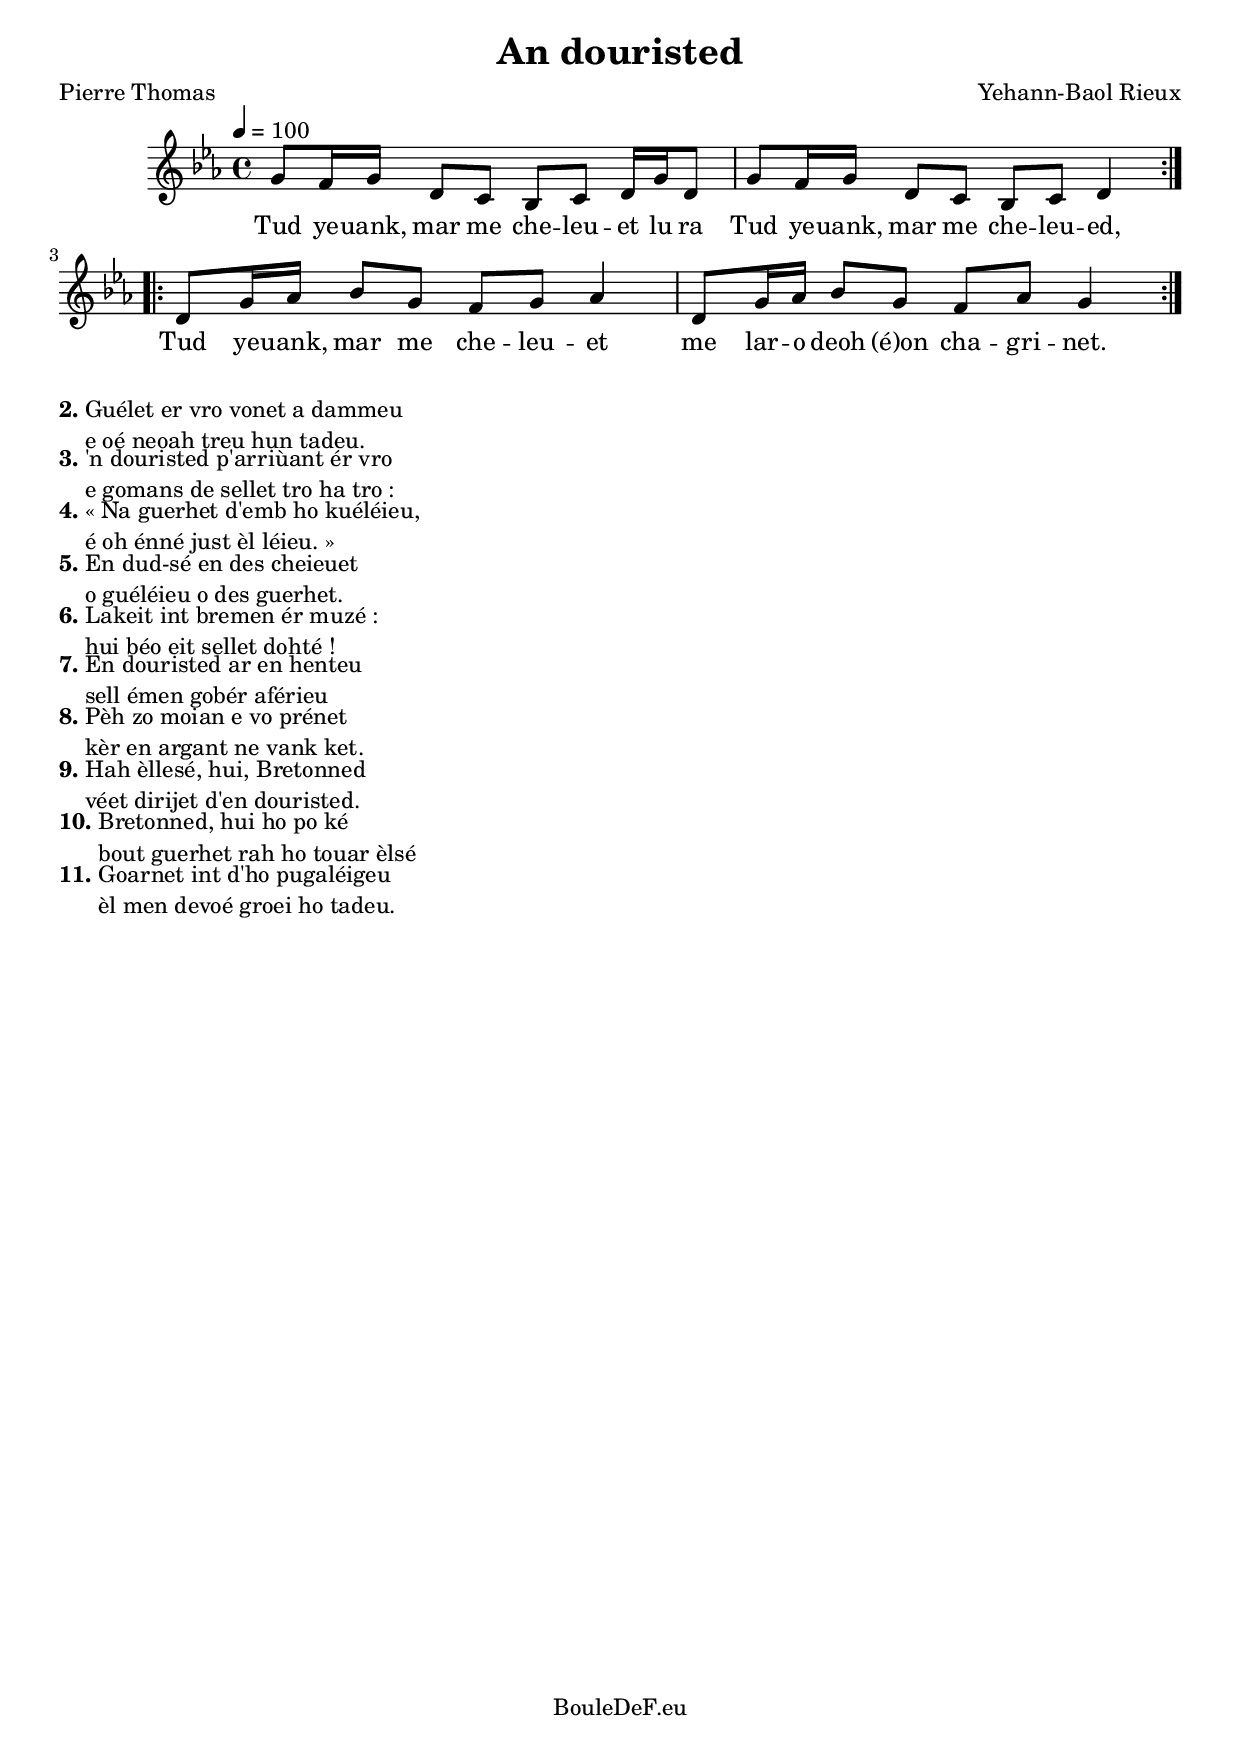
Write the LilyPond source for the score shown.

\version "2.16.0"
\include "italiano.ly"

\header {
	title = "An douristed"
	composer = "Yehann-Baol Rieux"
	poet = "Pierre Thomas"
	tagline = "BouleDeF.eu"
}

\score {
	\new Staff \relative sib {
		\clef "treble"
		\key mib \major
		\time 4/4
		\tempo 4 = 100

		\repeat volta 2 {
			| sol'8 fa16 sol re8 do sib do re16 sol re8
			| sol fa16 sol re8 do sib do re4
		}
		\repeat volta 2 {
			| re8 sol16 lab sib8 sol fa sol lab4
			| re,8 sol16 lab sib8 sol fa lab sol4
		}
	}
	\addlyrics {
		| Tud ye -- uank, mar me che -- leu -- et lu ra
		| Tud ye -- uank, mar me che -- leu -- ed,
		| Tud ye -- uank, mar me che -- leu -- et
		| me lar -- o deoh (é)on cha -- gri -- net.
	}
	\layout {}
	\midi {}
}

\markup {
	\column {
		\line {
			\bold "2."
			\column {
				"Guélet er vro vonet a dammeu"
				"e oé neoah treu hun tadeu."
			}
		}
		\line {
			\bold "3."
			\column {
				"'n douristed p'arriùant ér vro"
				"e gomans de sellet tro ha tro :"
			}
		}
		\line {
			\bold "4."
			\column {
				"« Na guerhet d'emb ho kuéléieu,"
				"é oh énné just èl léieu. »"
			}
		}
		\line {
			\bold "5."
			\column {
				"En dud-sé en des cheieuet"
				"o guéléieu o des guerhet."
			}
		}
		\line {
			\bold "6."
			\column {
				"Lakeit int bremen ér muzé :"
				"hui béo eit sellet dohté !"
			}
		}
		\line {
			\bold "7."
			\column {
				"En douristed ar en henteu"
				"sell émen gobér aférieu"
			}
		}
		\line {
			\bold "8."
			\column {
				"Pèh zo moian e vo prénet"
				"kèr en argant ne vank ket."
			}
		}
		\line {
			\bold "9."
			\column {
				"Hah èllesé, hui, Bretonned"
				"véet dirijet d'en douristed."
			}
		}
		\line {
			\bold "10."
			\column {
				"Bretonned, hui ho po ké"
				"bout guerhet rah ho touar èlsé"
			}
		}
		\line {
			\bold "11."
			\column {
				"Goarnet int d'ho pugaléigeu"
				"èl men devoé groei ho tadeu."
			}
		}
	}
}
